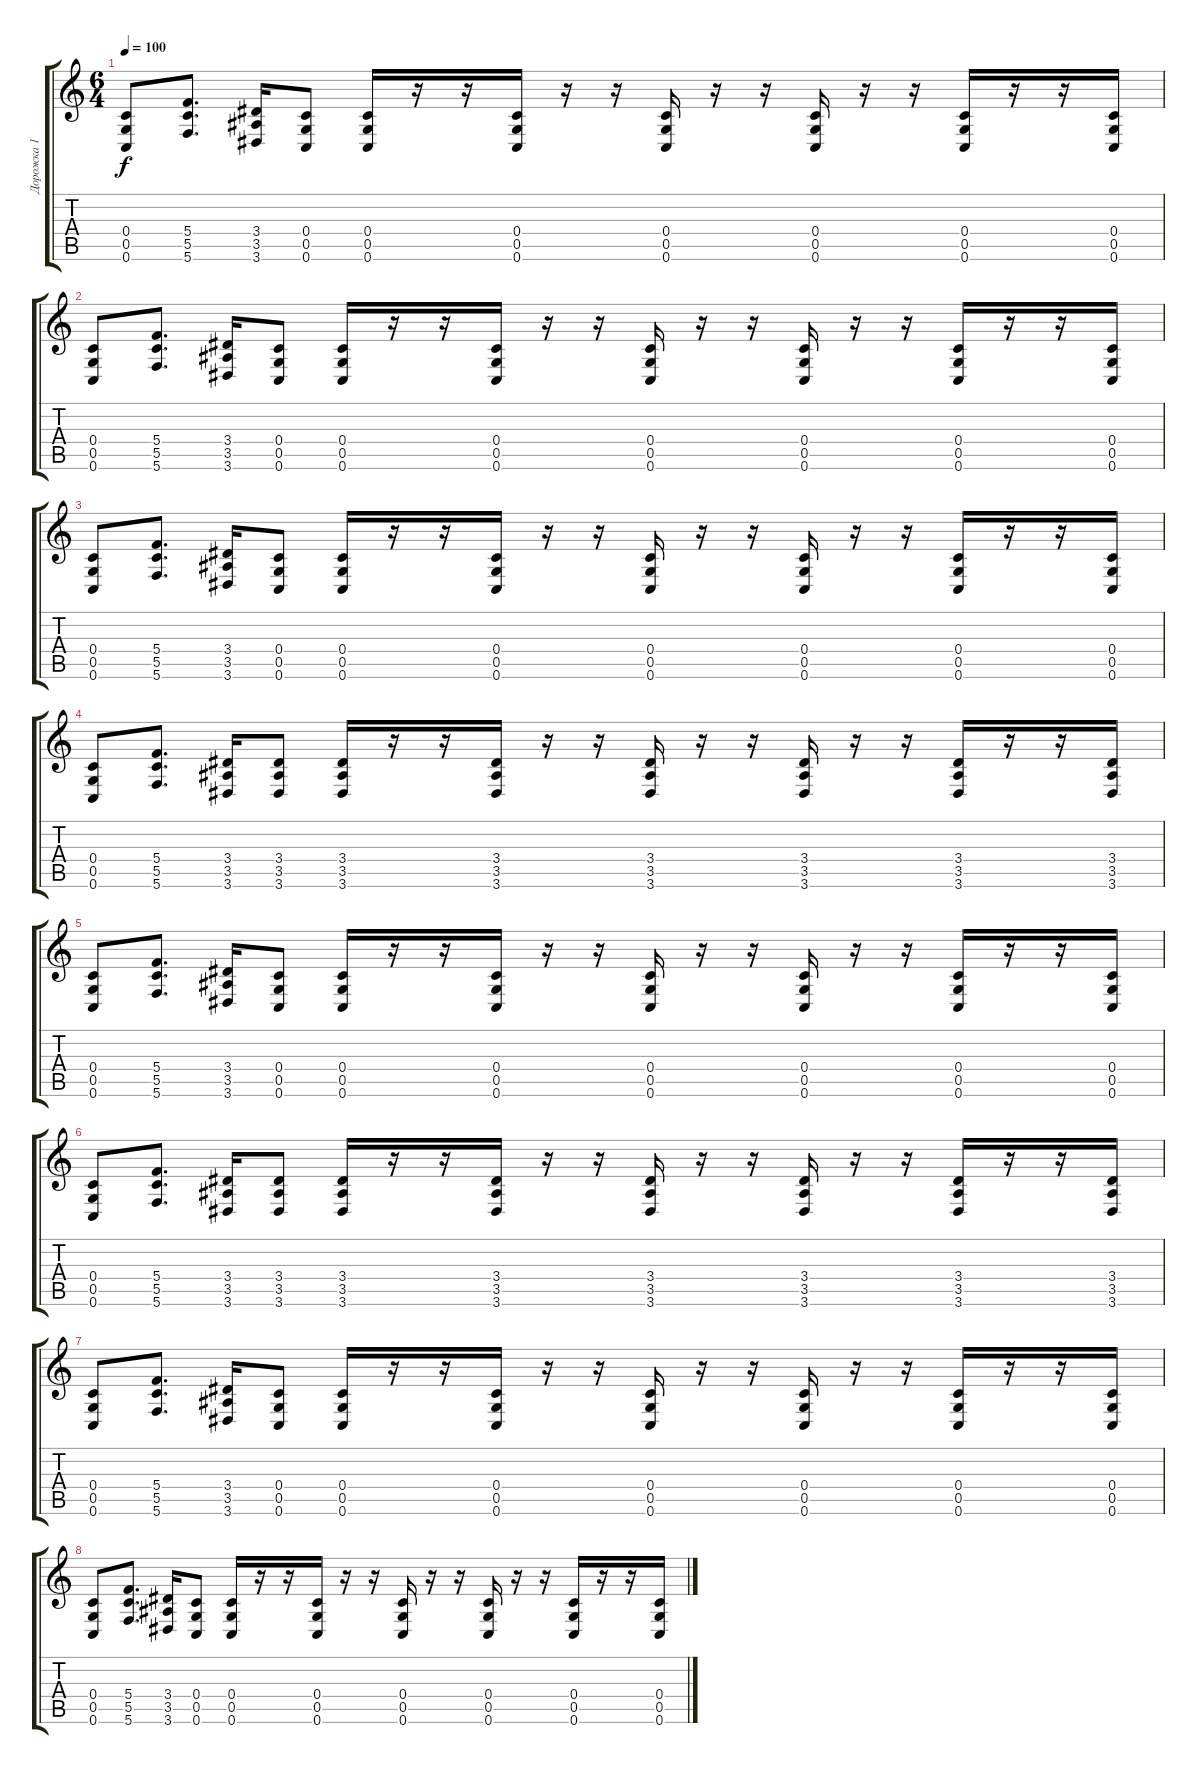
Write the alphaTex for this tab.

\track ("Дорожка 1" "Дорожка 1") {instrument distortionguitar}
\staff {score tabs}
\tuning (D4 A3 F3 C3 G2 C2) {hide}
\ts (6 4)
\tempo 100
\clef g2
\ks c
(0.4 0.5 0.6).8{dy f} (5.4 5.5 5.6).8{d} (3.4 3.5 3.6).16 (0.4 0.5 0.6).8 (0.4 0.5 0.6).16 r.16 r.16 (0.4 0.5 0.6).16 r.16 r.16 (0.4 0.5 0.6).16 r.16 r.16 (0.4 0.5 0.6).16 r.16 r.16 (0.4 0.5 0.6).16 r.16 r.16 (0.4 0.5 0.6).16 |
(0.4 0.5 0.6).8 (5.4 5.5 5.6).8{d} (3.4 3.5 3.6).16 (0.4 0.5 0.6).8 (0.4 0.5 0.6).16 r.16 r.16 (0.4 0.5 0.6).16 r.16 r.16 (0.4 0.5 0.6).16 r.16 r.16 (0.4 0.5 0.6).16 r.16 r.16 (0.4 0.5 0.6).16 r.16 r.16 (0.4 0.5 0.6).16 |
(0.4 0.5 0.6).8 (5.4 5.5 5.6).8{d} (3.4 3.5 3.6).16 (0.4 0.5 0.6).8 (0.4 0.5 0.6).16 r.16 r.16 (0.4 0.5 0.6).16 r.16 r.16 (0.4 0.5 0.6).16 r.16 r.16 (0.4 0.5 0.6).16 r.16 r.16 (0.4 0.5 0.6).16 r.16 r.16 (0.4 0.5 0.6).16 |
(0.4 0.5 0.6).8 (5.4 5.5 5.6).8{d} (3.4 3.5 3.6).16 (3.4 3.5 3.6).8 (3.4 3.5 3.6).16 r.16 r.16 (3.4 3.5 3.6).16 r.16 r.16 (3.4 3.5 3.6).16 r.16 r.16 (3.4 3.5 3.6).16 r.16 r.16 (3.4 3.5 3.6).16 r.16 r.16 (3.4 3.5 3.6).16 |
(0.4 0.5 0.6).8 (5.4 5.5 5.6).8{d} (3.4 3.5 3.6).16 (0.4 0.5 0.6).8 (0.4 0.5 0.6).16 r.16 r.16 (0.4 0.5 0.6).16 r.16 r.16 (0.4 0.5 0.6).16 r.16 r.16 (0.4 0.5 0.6).16 r.16 r.16 (0.4 0.5 0.6).16 r.16 r.16 (0.4 0.5 0.6).16 |
(0.4 0.5 0.6).8 (5.4 5.5 5.6).8{d} (3.4 3.5 3.6).16 (3.4 3.5 3.6).8 (3.4 3.5 3.6).16 r.16 r.16 (3.4 3.5 3.6).16 r.16 r.16 (3.4 3.5 3.6).16 r.16 r.16 (3.4 3.5 3.6).16 r.16 r.16 (3.4 3.5 3.6).16 r.16 r.16 (3.4 3.5 3.6).16 |
(0.4 0.5 0.6).8 (5.4 5.5 5.6).8{d} (3.4 3.5 3.6).16 (0.4 0.5 0.6).8 (0.4 0.5 0.6).16 r.16 r.16 (0.4 0.5 0.6).16 r.16 r.16 (0.4 0.5 0.6).16 r.16 r.16 (0.4 0.5 0.6).16 r.16 r.16 (0.4 0.5 0.6).16 r.16 r.16 (0.4 0.5 0.6).16 |
(0.4 0.5 0.6).8 (5.4 5.5 5.6).8{d} (3.4 3.5 3.6).16 (0.4 0.5 0.6).8 (0.4 0.5 0.6).16 r.16 r.16 (0.4 0.5 0.6).16 r.16 r.16 (0.4 0.5 0.6).16 r.16 r.16 (0.4 0.5 0.6).16 r.16 r.16 (0.4 0.5 0.6).16 r.16 r.16 (0.4 0.5 0.6).16
